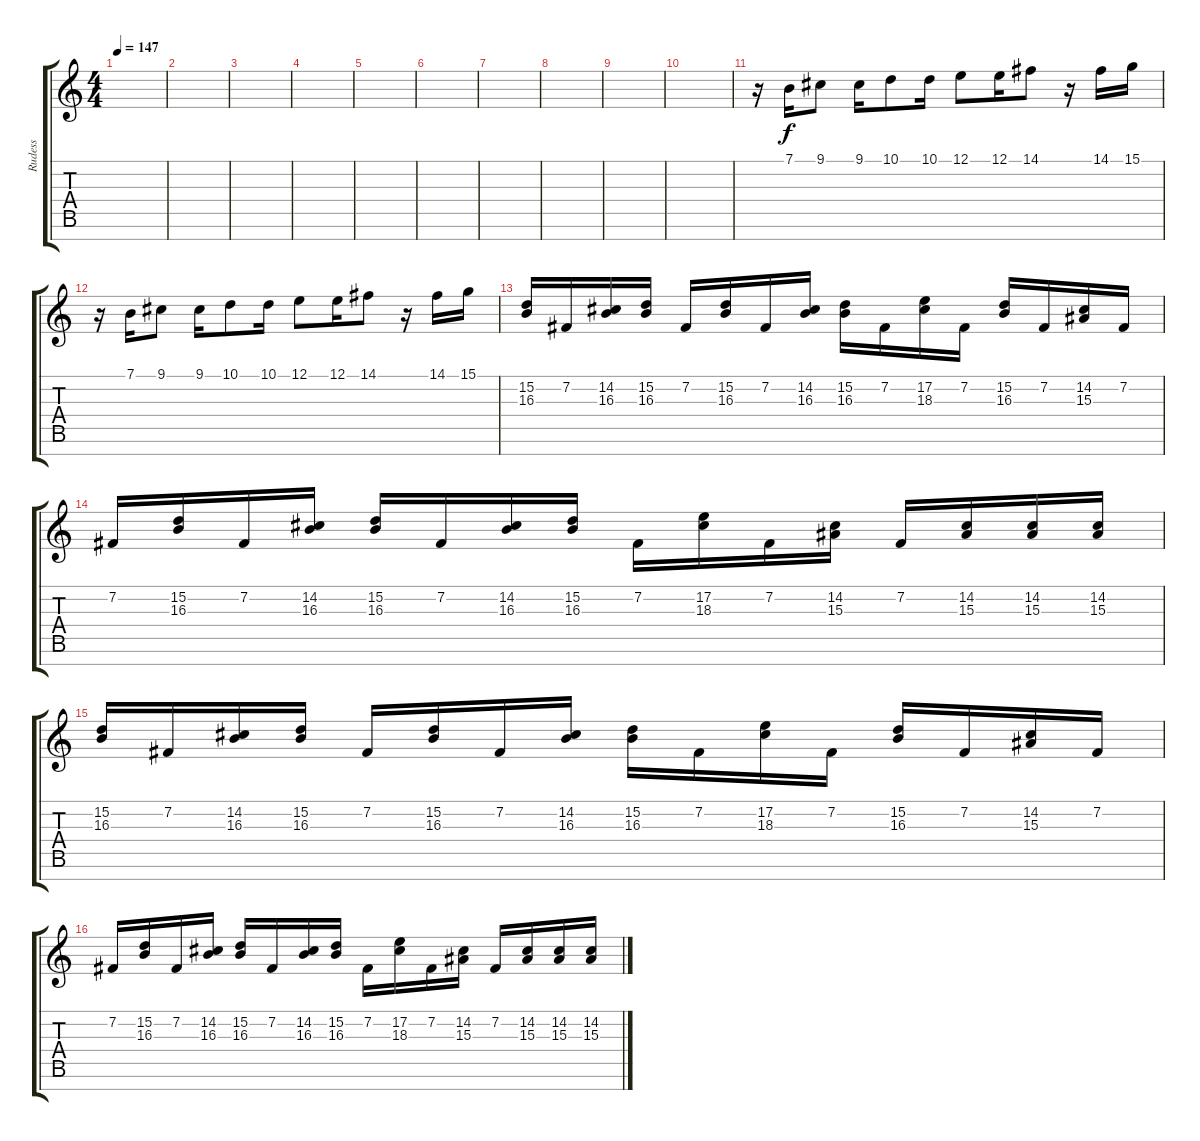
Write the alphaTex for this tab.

\track ("Rudess" "Rudess") {instrument brightacousticpiano}
\staff {score tabs}
\tuning (E4 B3 G3 D3 A2 E2 B1) {hide}
\ts (4 4)
\tempo 147
\clef g2
\ks c
|
|
|
|
|
|
|
|
|
|
r.16{instrument pad3polysynth} 7.1.16 9.1.8 9.1.16 10.1.8 10.1.16 12.1.8 12.1.16 14.1.8 r.16 14.1.16 15.1.16 |
r.16{instrument pad3polysynth} 7.1.16 9.1.8 9.1.16 10.1.8 10.1.16 12.1.8 12.1.16 14.1.8 r.16 14.1.16 15.1.16 |
(15.2 16.3).16{instrument brightacousticpiano} 7.2.16 (14.2 16.3).16 (15.2 16.3).16 7.2.16 (15.2 16.3).16 7.2.16 (14.2 16.3).16 (15.2 16.3).16 7.2.16 (17.2 18.3).16 7.2.16 (15.2 16.3).16 7.2.16 (14.2 15.3).16 7.2.16 |
7.2.16 (15.2 16.3).16 7.2.16 (14.2 16.3).16 (15.2 16.3).16 7.2.16 (14.2 16.3).16 (15.2 16.3).16 7.2.16 (17.2 18.3).16 7.2.16 (14.2 15.3).16 7.2.16 (14.2 15.3).16 (14.2 15.3).16 (14.2 15.3).16 |
(15.2 16.3).16 7.2.16 (14.2 16.3).16 (15.2 16.3).16 7.2.16 (15.2 16.3).16 7.2.16 (14.2 16.3).16 (15.2 16.3).16 7.2.16 (17.2 18.3).16 7.2.16 (15.2 16.3).16 7.2.16 (14.2 15.3).16 7.2.16 |
7.2.16 (15.2 16.3).16 7.2.16 (14.2 16.3).16 (15.2 16.3).16 7.2.16 (14.2 16.3).16 (15.2 16.3).16 7.2.16 (17.2 18.3).16 7.2.16 (14.2 15.3).16 7.2.16 (14.2 15.3).16 (14.2 15.3).16 (14.2 15.3).16
